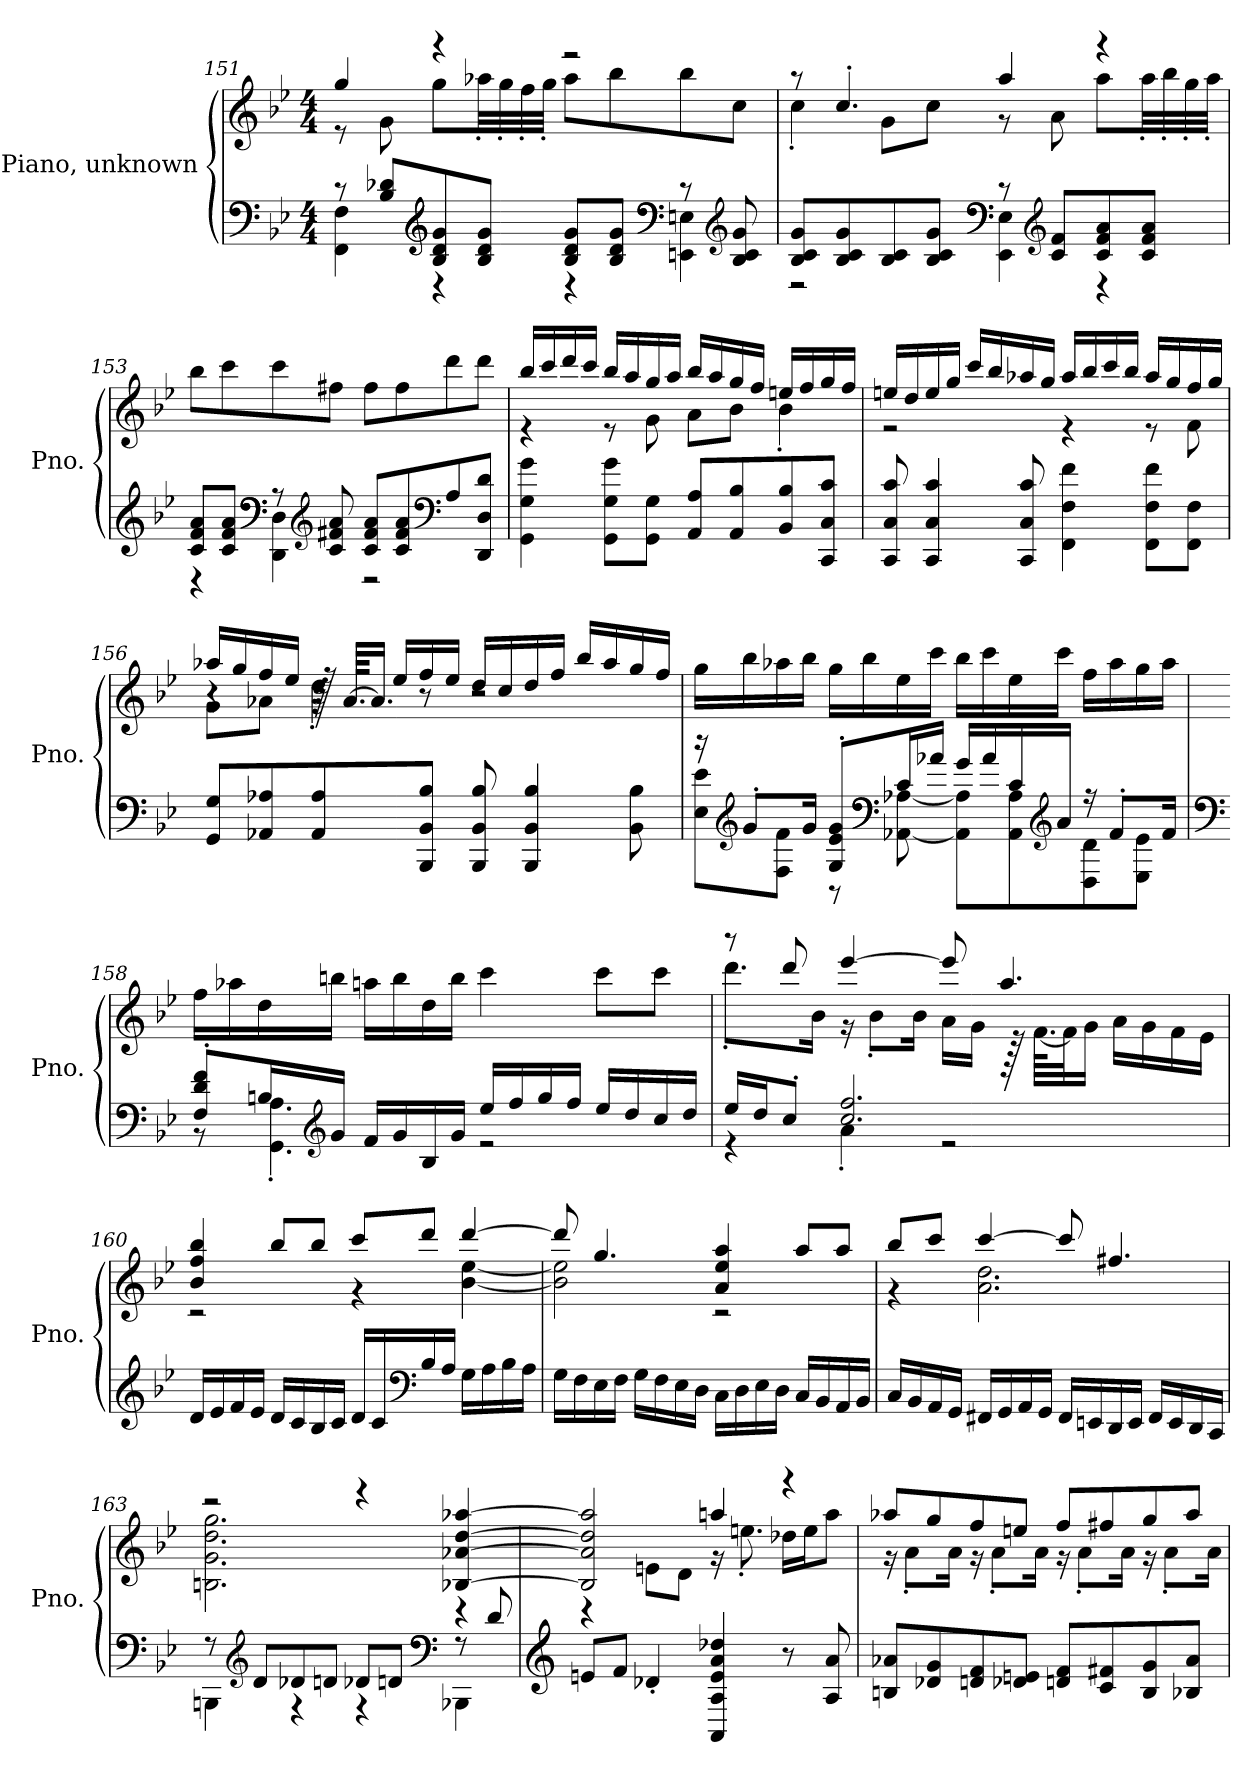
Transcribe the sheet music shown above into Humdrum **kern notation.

**kern	**kern
*part1	*part1
*staff2	*staff1
*I"Piano, unknown	*
*I'Pno.	*
!!LO:LB:g=z
*clefF4	*clefG2
*k[b-e-]	*k[b-e-]
*M4/4	*M4/4
=151	=151
*^	*^
8r	4FF\ 4F\	4gg/	8r
8B-/ 8d-X/L	.	.	8g\
*clefG2	*	*	*
8B-/ 8d-/ 8g/	4r	4r	8gg\L
8B-/ 8d-/ 8g/J	.	.	32aa-X'\LL
.	.	.	32gg'\
.	.	.	32ff'\
.	.	.	32gg'\JJJ
8B-/ 8d-/ 8g/L	4r	2r	8aa-\L
8B-/ 8d-/ 8g/J	.	.	8bb-\
*clefF4	*	*	*
8r	4EEn\ 4En\	.	8bb-\
*clefG2	*	*	*
8B-/ 8c/ 8g/	.	.	8cc\J
=152	=152	=152	=152
8B-/ 8c/ 8g/L	2r	8r	4cc'\
8B-/ 8c/ 8g/	.	4.cc'/	.
8B-/ 8c/	.	.	8g\L
8B-/ 8c/ 8g/J	.	.	8cc\J
*clefF4	*	*	*
8r	4EE-\ 4E-\	4aa/	8r
*clefG2	*	*	*
8c/ 8f/L	.	.	8a\
8c/ 8f/ 8a/	4r	4r	8aa\L
8c/ 8f/ 8a/J	.	.	32aa'\LL
.	.	.	32bb-'\
.	.	.	32gg'\
.	.	.	32aa'\JJJ
*	*	*v	*v
!!LO:LB:g=z
=153	=153	=153
8c/ 8f/ 8a/L	4r	8bb-\L
8c/ 8f/ 8a/J	.	8ccc\
*clefF4	*	*
8r	4DD\ 4D\	8ccc\
*clefG2	*	*
8c/ 8f#X/ 8a/	.	8ff#X\J
8c/ 8f#/ 8a/L	2r	8ff#\L
8c/ 8f#/ 8a/	.	8ff#\
*clefF4	*	*
8A/	.	8ddd\
8DD/ 8D/ 8d/J	.	8ddd\J
*v	*v	*
=154	=154
*	*^
4GG\ 4G\ 4g\	16bb-/LL	4r
.	16ccc/	.
.	16ddd/	.
.	16ccc/JJ	.
8GG\ 8G\ 8g\L	16bb-/LL	8r
.	16aa/	.
8GG\ 8G\J	16gg/	8g\
.	16aa/JJ	.
8AA/ 8A/L	16bb-/LL	8a\L
.	16aa/	.
8AA/ 8B-/	16gg/	8b-\J
.	16ff/JJ	.
8BB-/ 8B-/	16een/LL	4b-'\
.	16ff/	.
8CC/ 8C/ 8c/J	16gg/	.
.	16ff/JJ	.
!!LO:LB:g=z	!!
=155	=155	=155
8CC/ 8C/ 8c/	16een/LL	2r
.	16dd/	.
4CC/ 4C/ 4c/	16ee/	.
.	16gg/JJ	.
.	16ccc/LL	.
.	16bb-/	.
8CC/ 8C/ 8c/	16aa-X/	.
.	16gg/JJ	.
4FF\ 4F\ 4f\	16aa-/LL	4r
.	16bb-/	.
.	16ccc/	.
.	16bb-/JJ	.
8FF\ 8F\ 8f\L	16aa-/LL	8r
.	16gg/	.
8FF\ 8F\J	16ff/	8f\
.	16gg/JJ	.
=156	=156	=156
*	*	*^
8GG/ 8G/L	16aa-X/LL	8g\L	4r
.	16gg/	.	.
8AA-X/ 8A-X/	16ff/	8a-X\J	.
.	16ee-/JJ	.	.
8AA-/ 8A-/	16r	4dd'\	128r
.	.	.	[64.a-/KKLL
.	.	.	16.a-/JJ]
.	16ee-/LL	.	.
8BBB-/ 8BB-/ 8B-/J	16ff/	.	8r
.	16ee-/JJ	.	.
8BBB-/ 8BB-/ 8B-/	16dd/LL	2r	2r
.	16cc/	.	.
4BBB-/ 4BB-/ 4B-/	16dd/	.	.
.	16ff/JJ	.	.
.	16bb-/LL	.	.
.	16aa-/	.	.
8BB-\ 8B-\	16gg/	.	.
.	16ff/JJ	.	.
*	*v	*v	*v
!!LO:PB:g=z
=157	=157
*^	*
16r	8E-\ 8e-\L	16gg\LL
*clefG2	*	*
8g'/L	.	16bb-\
.	8F\ 8f\J	16aa-X\
16g/Jk	.	16bb-\JJ
8G/' 8e-/' 8g/'L	8r	16gg\LL
.	.	16bb-\
*clefF4	*	*
16c/L	[8AA-X\ [8A-X\	16ee-\
16a-X/JJ	.	16ccc\JJ
16g/LL	8AA-\] 8A-\]L	16bb-\LL
16a-/	.	16ccc\
16c/	8AA-\ 8A-\	16ee-\
*clefG2	*	*
16a-/JJ	.	16ccc\JJ
16r	8D\ 8d\	16ff\LL
8f'/L	.	16aa-\
.	8E-\ 8e-\J	16gg\
16f/Jk	.	16aa-\JJ
!!LO:LB:g=z
=158	=158	=158
*clefF4	*	*
8F/' 8d/' 8f/'L	8r	16ff\LL
.	.	16aa-X\
16Bn/L	4.GG\' 4.A\'	16dd\
*clefG2	*	*
16g/JJ	.	16bbn\JJ
16f/LL	.	16aan\LL
16g/	.	16bb\
16B/	.	16dd\
16g/JJ	.	16bb\JJ
16ee-/LL	2r	4ccc\
16ff/	.	.
16gg/	.	.
16ff/JJ	.	.
16ee-/LL	.	8ccc\L
16dd/	.	.
16cc/	.	8ccc\J
16dd/JJ	.	.
=159	=159	=159
*	*	*^
16ee-/LL	4r	8r	8.ddd'\L
16dd/J	.	.	.
8cc'/J	.	8ddd/	.
.	.	.	16b-\Jk
2.cc/ 2.ff/	4a'\	[4eee-/	16r
.	.	.	8b-'\L
.	.	.	16b-\Jk
.	2r	8eee-/]	16a\LL
.	.	.	16g\JJ
.	.	4.aa/	128r
.	.	.	[64.f\KLLL
.	.	.	32f\J]
.	.	.	16g\JJ
.	.	.	16a\LL
.	.	.	16g\
.	.	.	16f\
.	.	.	16e-\JJ
*v	*v	*	*
!!LO:LB:g=z	!!
=160	=160	=160
16d/LL	4b-/ 4ff/ 4bb-/	2r
16e-/	.	.
16f/	.	.
16e-/JJ	.	.
16d/LL	8bb-/L	.
16c/	.	.
16B-/	8bb-/J	.
16c/JJ	.	.
16d/LL	8ccc/L	4r
16c/	.	.
*clefF4	*	*
16B-/	8ddd/J	.
16A/JJ	.	.
16G\LL	[4ddd/	[4b-\ [4ee-\
16A\	.	.
16B-\	.	.
16A\JJ	.	.
=161	=161	=161
16G\LL	8ddd/]	2b-\] 2ee-\]
16F\	.	.
16E-\	4.gg/	.
16F\JJ	.	.
16G\LL	.	.
16F\	.	.
16E-\	.	.
16D\JJ	.	.
16C\LL	4a/ 4ee-/ 4aa/	2r
16D\	.	.
16E-\	.	.
16D\JJ	.	.
16C/LL	8aa/L	.
16BB-/	.	.
16AA/	8aa/J	.
16BB-/JJ	.	.
!!LO:LB:g=z	!!
=162	=162	=162
16C/LL	8bb-/L	4r
16BB-/	.	.
16AA/	8ccc/J	.
16GG/JJ	.	.
16FF#X/LL	[4ccc/	2.a\ 2.dd\
16GG/	.	.
16AA/	.	.
16GG/JJ	.	.
16FF#/LL	8ccc/]	.
16EEn/	.	.
16DD/	4.ff#X/	.
16EE/JJ	.	.
16FF#/LL	.	.
16EE/	.	.
16DD/	.	.
16CC/JJ	.	.
=163	=163	=163
*^	*	*
8r	4BBBn\	2r	2.Bn\ 2.g\ 2.dd\ 2.gg\
*clefG2	*	*	*
8d/L	.	.	.
8d-X/	4r	.	.
8dn/J	.	.	.
8d-X/L	4r	4r	.
8dn/J	.	.	.
*clefF4	*	*	*
8r	4BBB-X\	[4B-X/ [4a-X/ [4dd/ [4aa-X/	4r
8d/	.	.	.
*v	*v	*	*
!!LO:LB:g=z	!!
=164	=164	=164
*clefG2	*	*
8en/L	2B-/] 2a-/] 2dd/] 2aa-/]	4r
8f/J	.	.
4d-X'/	.	8en\L
.	.	8d\J
4AA/ 4A/ 4e/ 4a/ 4dd-X/	4aan/	16r
.	.	8.een'\
8r	4r	16dd-X\LL
.	.	16ee\J
8A/ 8a/	.	8aa\J
=165	=165	=165
8Bn/ 8a-X/L	8aa-X/L	16r
.	.	8a'\L
8d-X/ 8g/	8gg/	.
.	.	16a\Jk
8dn/ 8f/	8ff/	16r
.	.	8a'\L
8d-X/ 8en/J	8een/J	.
.	.	16a\Jk
8dn/ 8f/L	8ff/L	16r
.	.	8a'\L
8c/ 8f#X/	8ff#X/	.
.	.	16a\Jk
8B/ 8g/	8gg/	16r
.	.	8a'\L
8B-X/ 8a-/J	8aa-/J	.
.	.	16a\Jk
*	*v	*v
=	=
*-	*-
